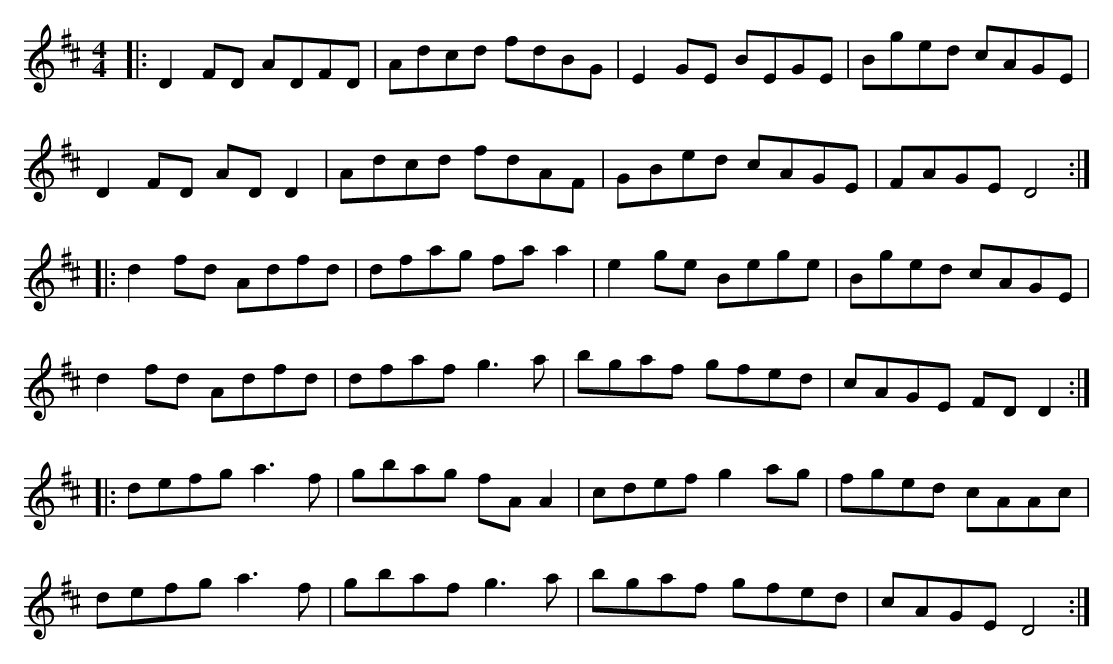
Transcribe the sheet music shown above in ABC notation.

X:1
M:4/4
K:D
|:D2 FD ADFD|Adcd fdBG|E2 GE BEGE|Bged cAGE|
D2 FD AD D2|Adcd fdAF|GBed cAGE|FAGE D4:|
|:d2 fd Adfd|dfag fa a2|e2 ge Bege|Bged cAGE|
d2 fd Adfd|dfaf g3a|bgaf gfed|cAGE FD D2:|
|:defg a3f|gbag fA A2|cdef g2 ag|fged cAAc|
defg a3f|gbaf g3a|bgaf gfed|cAGE D4:|
